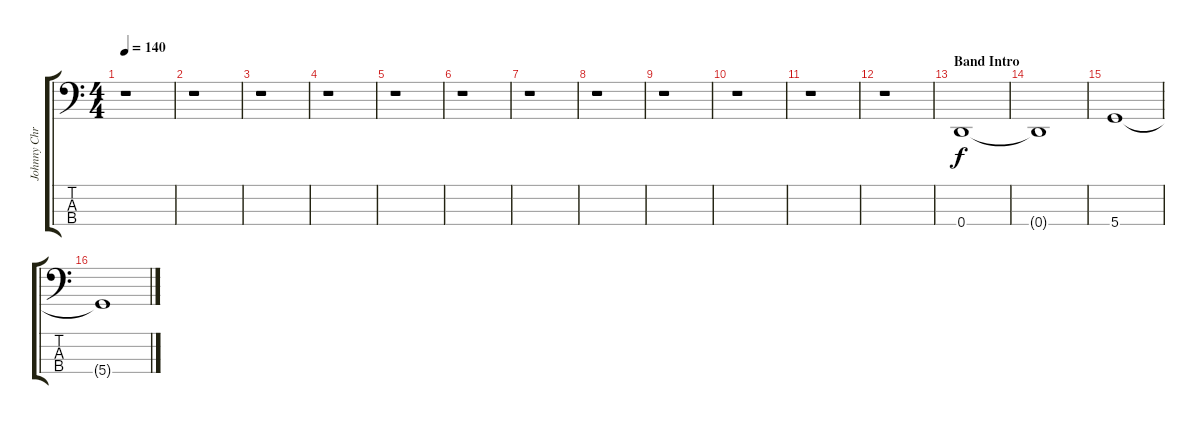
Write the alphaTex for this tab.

\track ("Johnny Christ" "Johnny Chr") {instrument electricbasspick}
\staff {score tabs}
\tuning (G2 D2 A1 D1) {hide}
\ts (4 4)
\tempo 140
\clef f4
\ks c
r.1{dy f} |
r.1 |
r.1 |
r.1 |
r.1 |
r.1 |
r.1 |
r.1 |
r.1 |
r.1 |
r.1 |
r.1 |
\section ("" "Band Intro")
0.4.1 |
0.4{t}.1 |
5.4.1 |
5.4{t}.1
